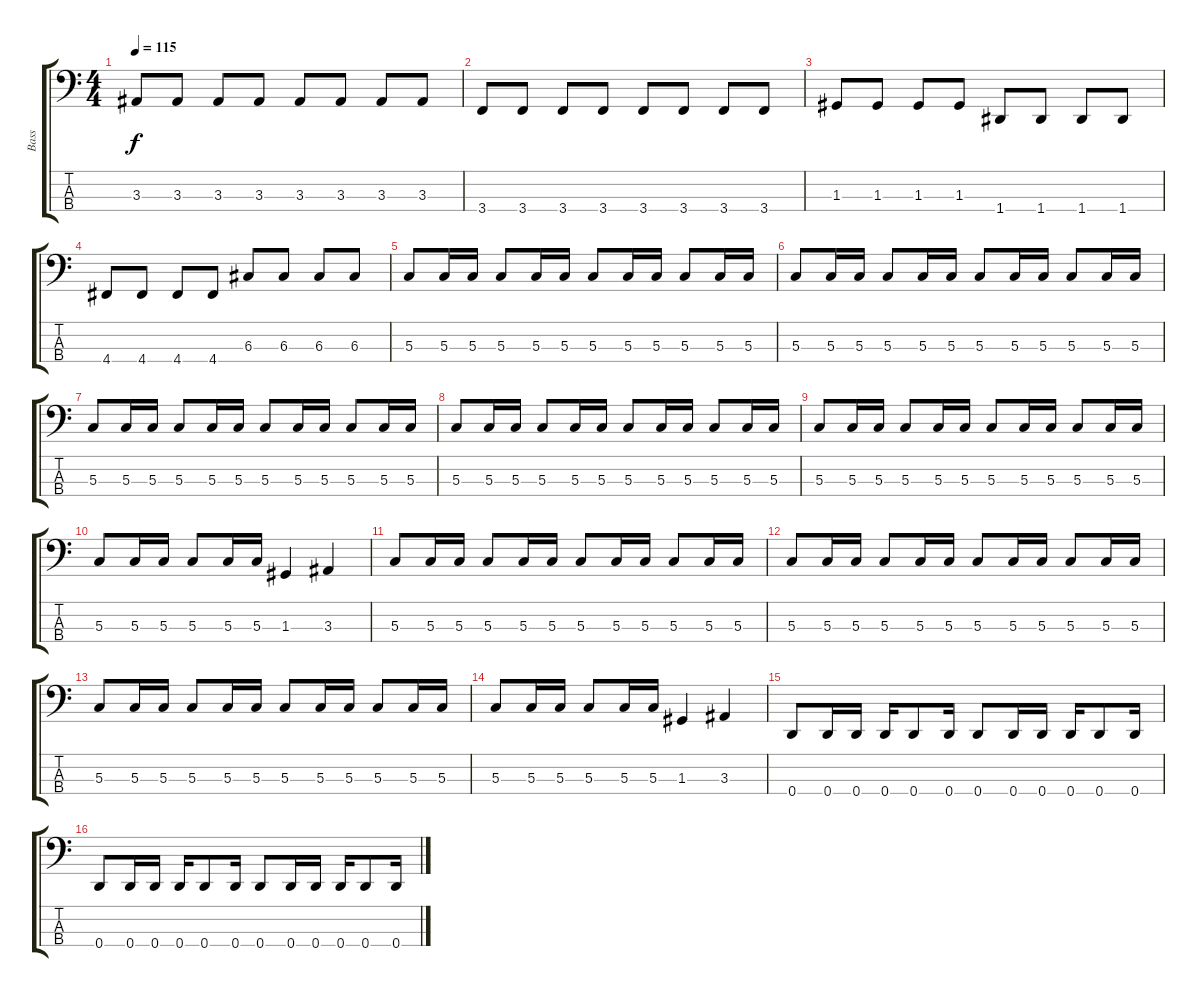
\track ("Bass" "Bass") {instrument electricbassfinger}
\staff {score tabs}
\tuning (F2 C2 G1 D1) {hide}
\ts (4 4)
\tempo 115
\clef f4
\ks c
3.3.8{dy f} 3.3.8 3.3.8 3.3.8 3.3.8 3.3.8 3.3.8 3.3.8 |
3.4.8 3.4.8 3.4.8 3.4.8 3.4.8 3.4.8 3.4.8 3.4.8 |
1.3.8 1.3.8 1.3.8 1.3.8 1.4.8 1.4.8 1.4.8 1.4.8 |
4.4.8 4.4.8 4.4.8 4.4.8 6.3.8 6.3.8 6.3.8 6.3.8 |
5.3.8 5.3.16 5.3.16 5.3.8 5.3.16 5.3.16 5.3.8 5.3.16 5.3.16 5.3.8 5.3.16 5.3.16 |
5.3.8 5.3.16 5.3.16 5.3.8 5.3.16 5.3.16 5.3.8 5.3.16 5.3.16 5.3.8 5.3.16 5.3.16 |
5.3.8 5.3.16 5.3.16 5.3.8 5.3.16 5.3.16 5.3.8 5.3.16 5.3.16 5.3.8 5.3.16 5.3.16 |
5.3.8 5.3.16 5.3.16 5.3.8 5.3.16 5.3.16 5.3.8 5.3.16 5.3.16 5.3.8 5.3.16 5.3.16 |
5.3.8 5.3.16 5.3.16 5.3.8 5.3.16 5.3.16 5.3.8 5.3.16 5.3.16 5.3.8 5.3.16 5.3.16 |
5.3.8 5.3.16 5.3.16 5.3.8 5.3.16 5.3.16 1.3.4 3.3.4 |
5.3.8 5.3.16 5.3.16 5.3.8 5.3.16 5.3.16 5.3.8 5.3.16 5.3.16 5.3.8 5.3.16 5.3.16 |
5.3.8 5.3.16 5.3.16 5.3.8 5.3.16 5.3.16 5.3.8 5.3.16 5.3.16 5.3.8 5.3.16 5.3.16 |
5.3.8 5.3.16 5.3.16 5.3.8 5.3.16 5.3.16 5.3.8 5.3.16 5.3.16 5.3.8 5.3.16 5.3.16 |
5.3.8 5.3.16 5.3.16 5.3.8 5.3.16 5.3.16 1.3.4 3.3.4 |
0.4.8 0.4.16 0.4.16 0.4.16 0.4.8 0.4.16 0.4.8 0.4.16 0.4.16 0.4.16 0.4.8 0.4.16 |
0.4.8 0.4.16 0.4.16 0.4.16 0.4.8 0.4.16 0.4.8 0.4.16 0.4.16 0.4.16 0.4.8 0.4.16
